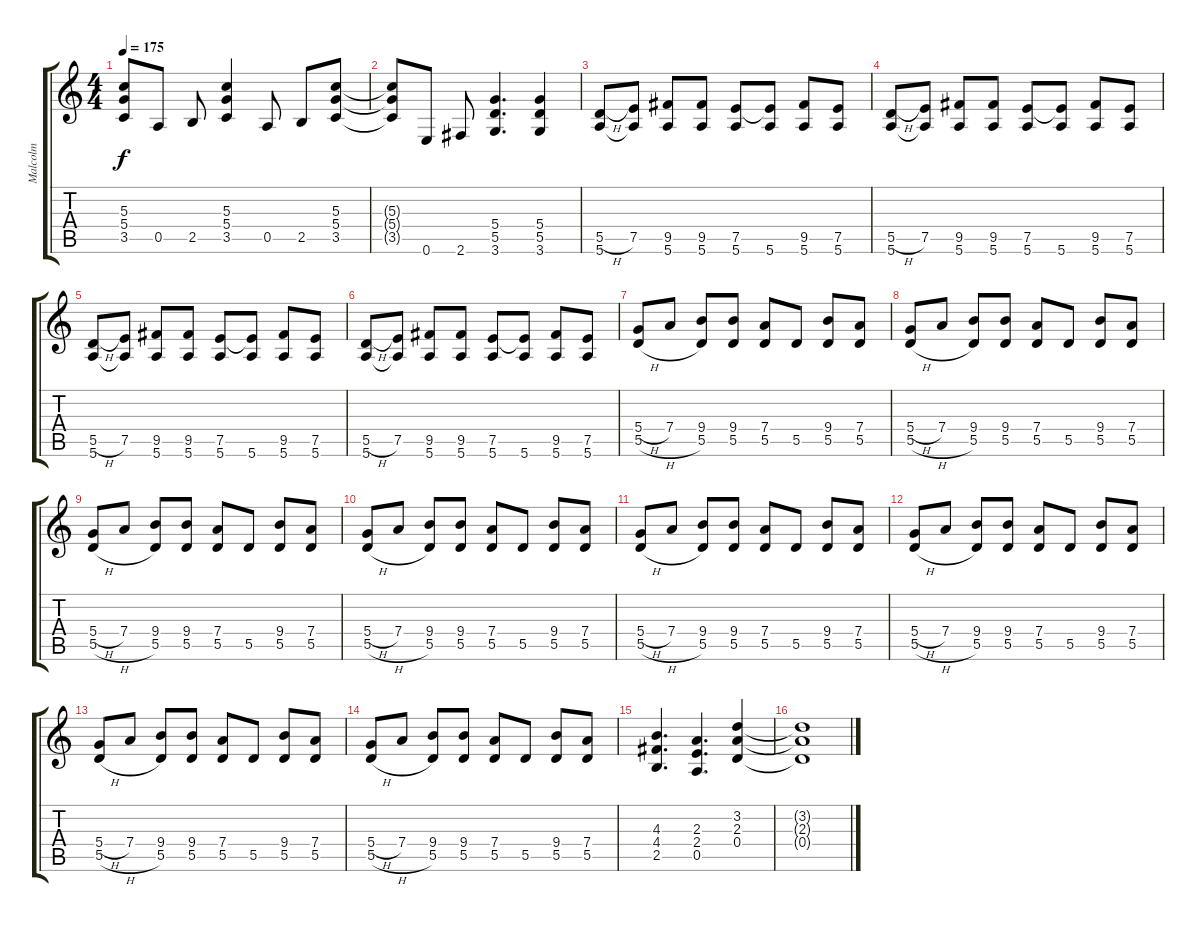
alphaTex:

\track ("Malcolm" "Malcolm") {instrument overdrivenguitar}
\staff {score tabs}
\tuning (E4 B3 G3 D3 A2 E2) {hide}
\ts (4 4)
\tempo 175
\clef g2
\ks c
(5.3{t} 5.4{t} 3.5{t}).8{dy f} 0.5.8 2.5.8 (5.3 5.4 3.5).4 0.5.8 2.5.8 (5.3 5.4 3.5).8 |
(5.3{t} 5.4{t} 3.5{t}).8 0.6.8 2.6.8 (5.4 5.5 3.6).4{d} (5.4 5.5 3.6).4 |
(5.5{h} 5.6).8 (7.5 5.6{t}).8 (9.5 5.6).8 (9.5 5.6).8 (7.5 5.6).8 (7.5{t} 5.6).8 (9.5 5.6).8 (7.5 5.6).8 |
(5.5{h} 5.6).8 (7.5 5.6{t}).8 (9.5 5.6).8 (9.5 5.6).8 (7.5 5.6).8 (7.5{t} 5.6).8 (9.5 5.6).8 (7.5 5.6).8 |
(5.5{h} 5.6).8 (7.5 5.6{t}).8 (9.5 5.6).8 (9.5 5.6).8 (7.5 5.6).8 (7.5{t} 5.6).8 (9.5 5.6).8 (7.5 5.6).8 |
(5.5{h} 5.6).8 (7.5 5.6{t}).8 (9.5 5.6).8 (9.5 5.6).8 (7.5 5.6).8 (7.5{t} 5.6).8 (9.5 5.6).8 (7.5 5.6).8 |
(5.4{h} 5.5{h}).8 7.4.8 (9.4 5.5).8 (9.4 5.5).8 (7.4 5.5).8 5.5.8 (9.4 5.5).8 (7.4 5.5).8 |
(5.4{h} 5.5{h}).8 7.4.8 (9.4 5.5).8 (9.4 5.5).8 (7.4 5.5).8 5.5.8 (9.4 5.5).8 (7.4 5.5).8 |
(5.4{h} 5.5{h}).8 7.4.8 (9.4 5.5).8 (9.4 5.5).8 (7.4 5.5).8 5.5.8 (9.4 5.5).8 (7.4 5.5).8 |
(5.4{h} 5.5{h}).8 7.4.8 (9.4 5.5).8 (9.4 5.5).8 (7.4 5.5).8 5.5.8 (9.4 5.5).8 (7.4 5.5).8 |
(5.4{h} 5.5{h}).8 7.4.8 (9.4 5.5).8 (9.4 5.5).8 (7.4 5.5).8 5.5.8 (9.4 5.5).8 (7.4 5.5).8 |
(5.4{h} 5.5{h}).8 7.4.8 (9.4 5.5).8 (9.4 5.5).8 (7.4 5.5).8 5.5.8 (9.4 5.5).8 (7.4 5.5).8 |
(5.4{h} 5.5{h}).8 7.4.8 (9.4 5.5).8 (9.4 5.5).8 (7.4 5.5).8 5.5.8 (9.4 5.5).8 (7.4 5.5).8 |
(5.4{h} 5.5{h}).8 7.4.8 (9.4 5.5).8 (9.4 5.5).8 (7.4 5.5).8 5.5.8 (9.4 5.5).8 (7.4 5.5).8 |
(4.3 4.4 2.5).4{d} (2.3 2.4 0.5).4{d} (3.2 2.3 0.4).4 |
(3.2{t} 2.3{t} 0.4{t}).1
